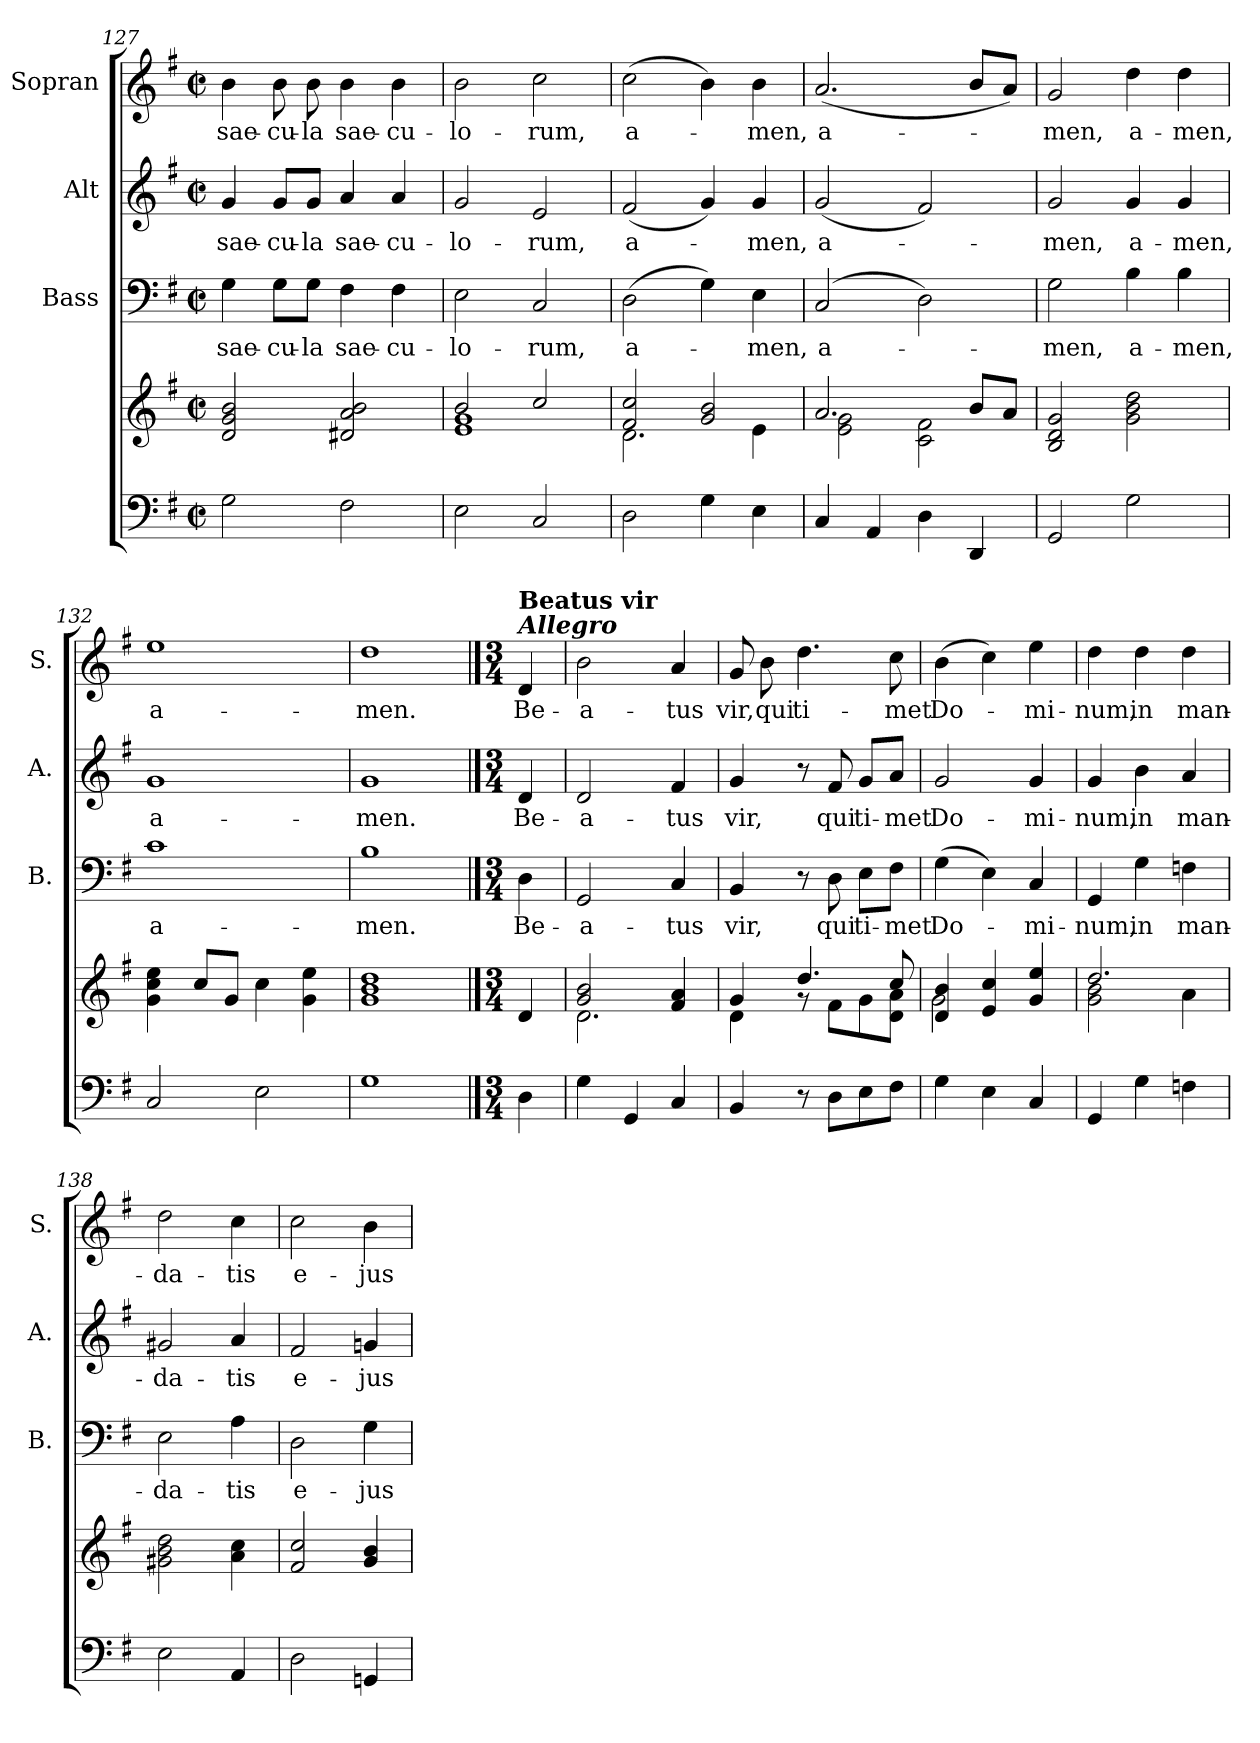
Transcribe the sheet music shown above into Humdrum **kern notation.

**kern	**kern	**kern	**text	**kern	**text	**kern	**text
*part4	*part4	*part3	*part3	*part2	*part2	*part1	*part1
*staff5	*staff4	*staff3	*staff3	*staff2	*staff2	*staff1	*staff1
*	*	*I"Bass	*	*I"Alt	*	*I"Sopran	*
*	*	*I'B.	*	*I'A.	*	*I'S.	*
!!LO:LB:g=z
*clefF4	*clefG2	*clefF4	*	*clefG2	*	*clefG2	*
*k[f#]	*k[f#]	*k[f#]	*	*k[f#]	*	*k[f#]	*
*G:	*G:	*G:	*	*G:	*	*G:	*
*M2/2	*M2/2	*M2/2	*	*M2/2	*	*M2/2	*
*met(c|)	*met(c|)	*met(c|)	*	*met(c|)	*	*met(c|)	*
=127	=127	=127	=127	=127	=127	=127	=127
!	!	!	!LO:LY:b	!	!LO:LY:b	!	!LO:LY:b
2G\	2d/ 2g/ 2b/	4G\	sae-	4g/	sae-	4b\	sae-
!	!	!	!LO:LY:b	!	!LO:LY:b	!	!LO:LY:b
.	.	8G\L	-cu-	8g/L	-cu-	8b\	-cu-
!	!	!	!LO:LY:b	!	!LO:LY:b	!	!LO:LY:b
.	.	8G\J	-la	8g/J	-la	8b\	-la
!	!	!	!LO:LY:b	!	!LO:LY:b	!	!LO:LY:b
2F#\	2d#X/ 2a/ 2b/	4F#\	sae-	4a/	sae-	4b\	sae-
!	!	!	!LO:LY:b	!	!LO:LY:b	!	!LO:LY:b
.	.	4F#\	-cu-	4a/	-cu-	4b\	-cu-
=128	=128	=128	=128	=128	=128	=128	=128
*	*^	*	*	*	*	*	*
!	!	!	!	!LO:LY:b	!	!LO:LY:b	!	!LO:LY:b
2E\	2b/	1e 1g	2E\	-lo-	2g/	-lo-	2b\	-lo-
!	!	!	!	!LO:LY:b	!	!LO:LY:b	!	!LO:LY:b
2C/	2cc/	.	2C/	-rum,	2e/	-rum,	2cc\	-rum,
=129	=129	=129	=129	=129	=129	=129	=129	=129
!	!	!	!	!LO:LY:b	!	!LO:LY:b	!	!LO:LY:b
2D\	2f#/ 2cc/	2.d\	(>2D\	a-	(<2f#/	a-	(>2cc\	a-
4G\	2g/ 2b/	.	4G\)	.	4g/)	.	4b\)	.
!	!	!	!	!LO:LY:b	!	!LO:LY:b	!	!LO:LY:b
4E\	.	4e\	4E\	-men,	4g/	-men,	4b\	-men,
=130	=130	=130	=130	=130	=130	=130	=130	=130
!	!	!	!	!LO:LY:b	!	!LO:LY:b	!	!LO:LY:b
4C/	2.a/	2e\ 2g\	(2C/	a-	(<2g/	a-	(<2.a/	a-
4AA/	.	.	.	.	.	.	.	.
4D\	.	2c\ 2f#\	2D\)	.	2f#/)	.	.	.
4DD/	8b/L	.	.	.	.	.	8b/L	.
.	8a/J	.	.	.	.	.	8a/J)	.
*	*v	*v	*	*	*	*	*	*
=131	=131	=131	=131	=131	=131	=131	=131
!	!	!	!LO:LY:b	!	!LO:LY:b	!	!LO:LY:b
2GG/	2B/ 2d/ 2g/	2G\	-men,	2g/	-men,	2g/	-men,
!	!	!	!LO:LY:b	!	!LO:LY:b	!	!LO:LY:b
2G\	2g\ 2b\ 2dd\	4B\	a-	4g/	a-	4dd\	a-
!	!	!	!LO:LY:b	!	!LO:LY:b	!	!LO:LY:b
.	.	4B\	-men,	4g/	-men,	4dd\	-men,
=132	=132	=132	=132	=132	=132	=132	=132
!	!	!	!LO:LY:b	!	!LO:LY:b	!	!LO:LY:b
2C/	4g\ 4cc\ 4ee\	1c	a-	1g	a-	1ee	a-
.	8cc/L	.	.	.	.	.	.
.	8g/J	.	.	.	.	.	.
2E\	4cc\	.	.	.	.	.	.
.	4g\ 4ee\	.	.	.	.	.	.
=133	=133	=133	=133	=133	=133	=133	=133
!	!	!	!LO:LY:b	!	!LO:LY:b	!	!LO:LY:b
1G	1g 1b 1dd	1B	-men.	1g	-men.	1dd	-men.
!!LO:LB:g=z
==133X1	==133X1	==133X1	==133X1	==133X1	==133X1	==133X1	==133X1
*M3/4	*M3/4	*M3/4	*	*M3/4	*	*M3/4	*
!	!	!	!	!	!	!LO:TX:a:Bi:t=Allegro	!
!	!	!	!	!	!	!LO:TX:a:B:t=Beatus vir	!
!	!	!	!LO:LY:b	!	!LO:LY:b	!	!LO:LY:b
4D\	4d/	4D\	Be-	4d/	Be-	4d/	Be-
=134	=134	=134	=134	=134	=134	=134	=134
*	*^	*	*	*	*	*	*
!	!	!	!	!LO:LY:b	!	!LO:LY:b	!	!LO:LY:b
4G\	2g/ 2b/	2.d\	2GG/	-a-	2d/	-a-	2b\	-a-
4GG/	.	.	.	.	.	.	.	.
!	!	!	!	!LO:LY:b	!	!LO:LY:b	!	!LO:LY:b
4C/	4f#/ 4a/	.	4C/	-tus	4f#/	-tus	4a/	-tus
=135	=135	=135	=135	=135	=135	=135	=135	=135
!	!	!	!	!LO:LY:b	!	!LO:LY:b	!	!LO:LY:b
4BB/	4g/	4d\	4BB/	vir,	4g/	vir,	8g/	vir,
!	!	!	!	!	!	!	!	!LO:LY:b
.	.	.	.	.	.	.	8b\	qui
!	!	!	!	!	!	!	!	!LO:LY:b
8r	4.dd/	8rf	8r	.	8r	.	4.dd\	ti-
!	!	!	!	!LO:LY:b	!	!LO:LY:b	!	!
8D\L	.	8f#\L	8D\	qui	8f#/	qui	.	.
!	!	!	!	!LO:LY:b	!	!LO:LY:b	!	!
8E\	.	8g\	8E\L	ti-	8g/L	ti-	.	.
!	!	!	!	!LO:LY:b	!	!LO:LY:b	!	!LO:LY:b
8F#\J	8cc/	8d\ 8a\J	8F#\J	-met	8a/J	-met	8cc\	-met
=136	=136	=136	=136	=136	=136	=136	=136	=136
!	!	!	!	!LO:LY:b	!	!LO:LY:b	!	!LO:LY:b
4G\	4d/ 4b/	2g\	(>4G\	Do-	2g/	Do-	(>4b\	Do-
4E\	4e/ 4cc/	.	4E\)	.	.	.	4cc\)	.
!	!	!	!	!LO:LY:b	!	!LO:LY:b	!	!LO:LY:b
4C/	4g/ 4ee/	4ryy	4C/	-mi-	4g/	-mi-	4ee\	-mi-
=137	=137	=137	=137	=137	=137	=137	=137	=137
!	!	!	!	!LO:LY:b	!	!LO:LY:b	!	!LO:LY:b
4GG/	2.dd/	2g\ 2b\	4GG/	-num,	4g/	-num,	4dd\	-num,
!	!	!	!	!LO:LY:b	!	!LO:LY:b	!	!LO:LY:b
4G\	.	.	4G\	in	4b\	in	4dd\	in
!	!	!	!	!LO:LY:b	!	!LO:LY:b	!	!LO:LY:b
4Fn\	.	4a\	4Fn\	man-	4a/	man-	4dd\	man-
=138	=138	=138	=138	=138	=138	=138	=138	=138
!	!	!	!	!LO:LY:b	!	!LO:LY:b	!	!LO:LY:b
*	*v	*v	*	*	*	*	*	*
2E\	2g#X\ 2b\ 2dd\	2E\	-da-	2g#X/	-da-	2dd\	-da-
!	!	!	!LO:LY:b	!	!LO:LY:b	!	!LO:LY:b
4AA/	4a\ 4cc\	4A\	-tis	4a/	-tis	4cc\	-tis
=139	=139	=139	=139	=139	=139	=139	=139
!	!	!	!LO:LY:b	!	!LO:LY:b	!	!LO:LY:b
2D\	2f#/ 2cc/	2D\	e-	2f#/	e-	2cc\	e-
!	!	!	!LO:LY:b	!	!LO:LY:b	!	!LO:LY:b
4GGn/	4g/ 4b/	4G\	-jus	4gn/	-jus	4b\	-jus
=	=	=	=	=	=	=	=
*-	*-	*-	*-	*-	*-	*-	*-
